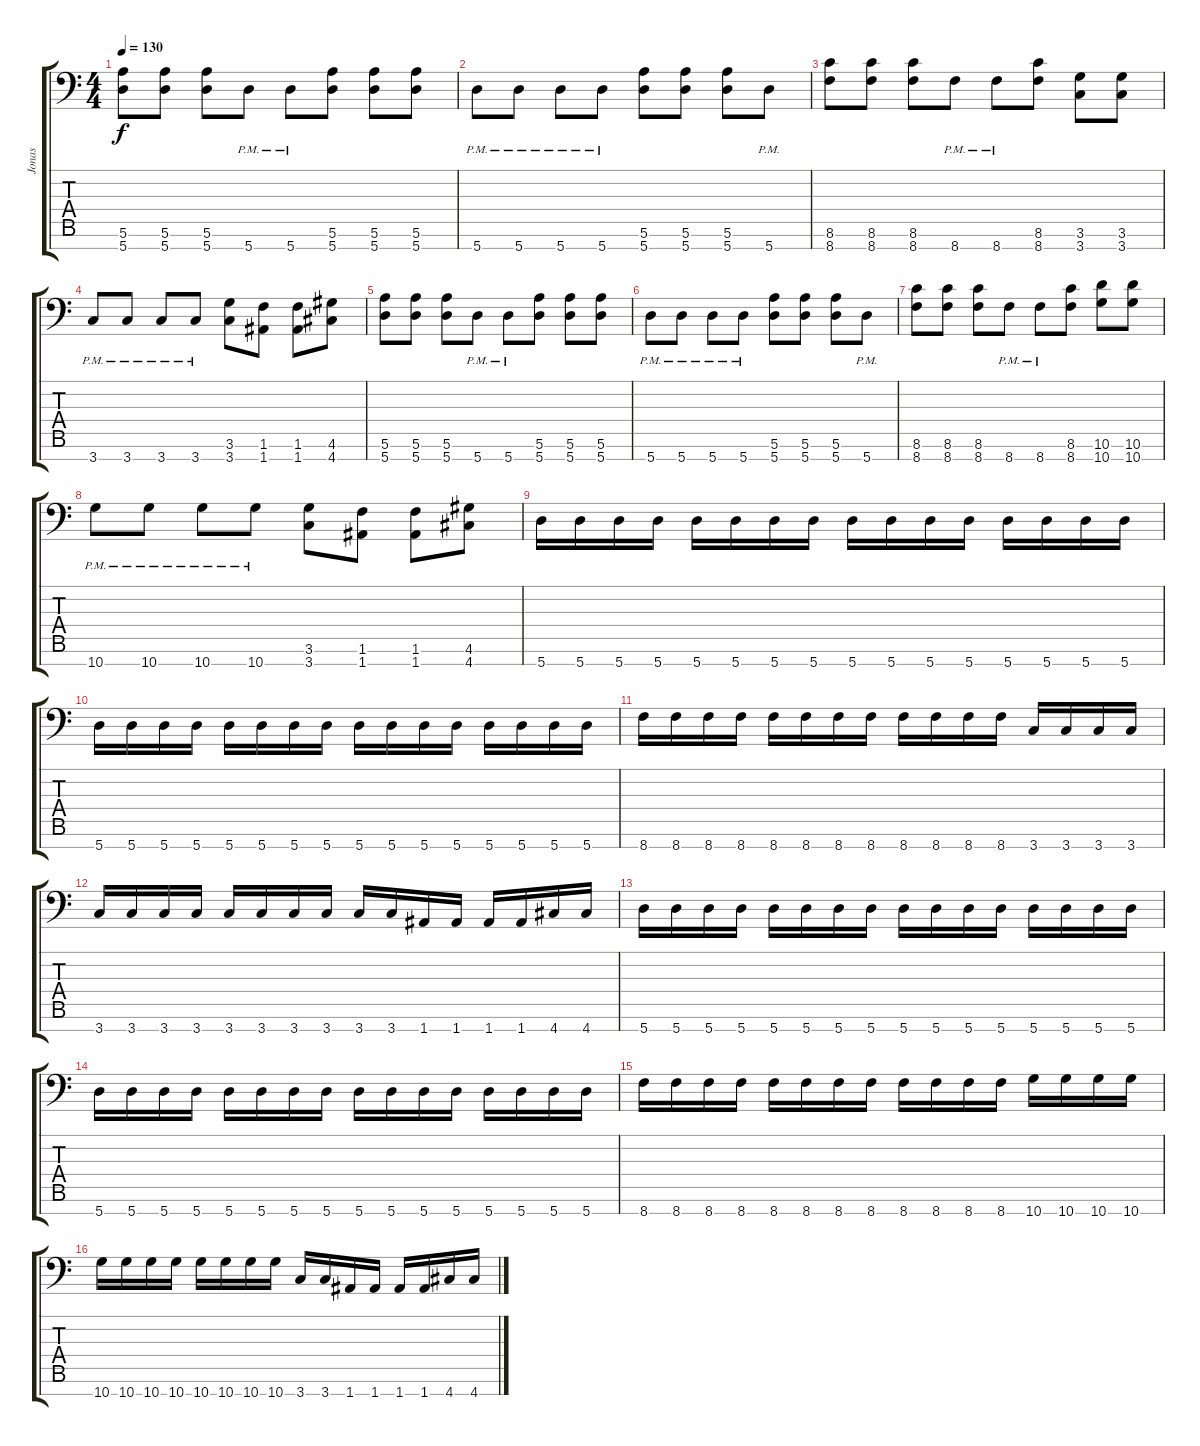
\track ("Jonas" "Jonas") {instrument distortionguitar}
\staff {score tabs}
\tuning (E4 B3 G3 D3 A2 E2 A1) {hide}
\ts (4 4)
\tempo 130
\clef f4
\ks c
(5.6 5.7).8{dy f} (5.6 5.7).8 (5.6 5.7).8 5.7{pm}.8 5.7{pm}.8 (5.6 5.7).8 (5.6 5.7).8 (5.6 5.7).8 |
5.7{pm}.8 5.7{pm}.8 5.7{pm}.8 5.7{pm}.8 (5.6 5.7).8 (5.6 5.7).8 (5.6 5.7).8 5.7{pm}.8 |
(8.6 8.7).8 (8.6 8.7).8 (8.6 8.7).8 8.7{pm}.8 8.7{pm}.8 (8.6 8.7).8 (3.6 3.7).8 (3.6 3.7).8 |
3.7{pm}.8 3.7{pm}.8 3.7{pm}.8 3.7{pm}.8 (3.6 3.7).8 (1.6 1.7).8 (1.6 1.7).8 (4.6 4.7).8 |
(5.6 5.7).8 (5.6 5.7).8 (5.6 5.7).8 5.7{pm}.8 5.7{pm}.8 (5.6 5.7).8 (5.6 5.7).8 (5.6 5.7).8 |
5.7{pm}.8 5.7{pm}.8 5.7{pm}.8 5.7{pm}.8 (5.6 5.7).8 (5.6 5.7).8 (5.6 5.7).8 5.7{pm}.8 |
(8.6 8.7).8 (8.6 8.7).8 (8.6 8.7).8 8.7{pm}.8 8.7{pm}.8 (8.6 8.7).8 (10.6 10.7).8 (10.6 10.7).8 |
10.7{pm}.8 10.7{pm}.8 10.7{pm}.8 10.7{pm}.8 (3.6 3.7).8 (1.6 1.7).8 (1.6 1.7).8 (4.6 4.7).8 |
5.7.16 5.7.16 5.7.16 5.7.16 5.7.16 5.7.16 5.7.16 5.7.16 5.7.16 5.7.16 5.7.16 5.7.16 5.7.16 5.7.16 5.7.16 5.7.16 |
5.7.16 5.7.16 5.7.16 5.7.16 5.7.16 5.7.16 5.7.16 5.7.16 5.7.16 5.7.16 5.7.16 5.7.16 5.7.16 5.7.16 5.7.16 5.7.16 |
8.7.16 8.7.16 8.7.16 8.7.16 8.7.16 8.7.16 8.7.16 8.7.16 8.7.16 8.7.16 8.7.16 8.7.16 3.7.16 3.7.16 3.7.16 3.7.16 |
3.7.16 3.7.16 3.7.16 3.7.16 3.7.16 3.7.16 3.7.16 3.7.16 3.7.16 3.7.16 1.7.16 1.7.16 1.7.16 1.7.16 4.7.16 4.7.16 |
5.7.16 5.7.16 5.7.16 5.7.16 5.7.16 5.7.16 5.7.16 5.7.16 5.7.16 5.7.16 5.7.16 5.7.16 5.7.16 5.7.16 5.7.16 5.7.16 |
5.7.16 5.7.16 5.7.16 5.7.16 5.7.16 5.7.16 5.7.16 5.7.16 5.7.16 5.7.16 5.7.16 5.7.16 5.7.16 5.7.16 5.7.16 5.7.16 |
8.7.16 8.7.16 8.7.16 8.7.16 8.7.16 8.7.16 8.7.16 8.7.16 8.7.16 8.7.16 8.7.16 8.7.16 10.7.16 10.7.16 10.7.16 10.7.16 |
10.7.16 10.7.16 10.7.16 10.7.16 10.7.16 10.7.16 10.7.16 10.7.16 3.7.16 3.7.16 1.7.16 1.7.16 1.7.16 1.7.16 4.7.16 4.7.16
